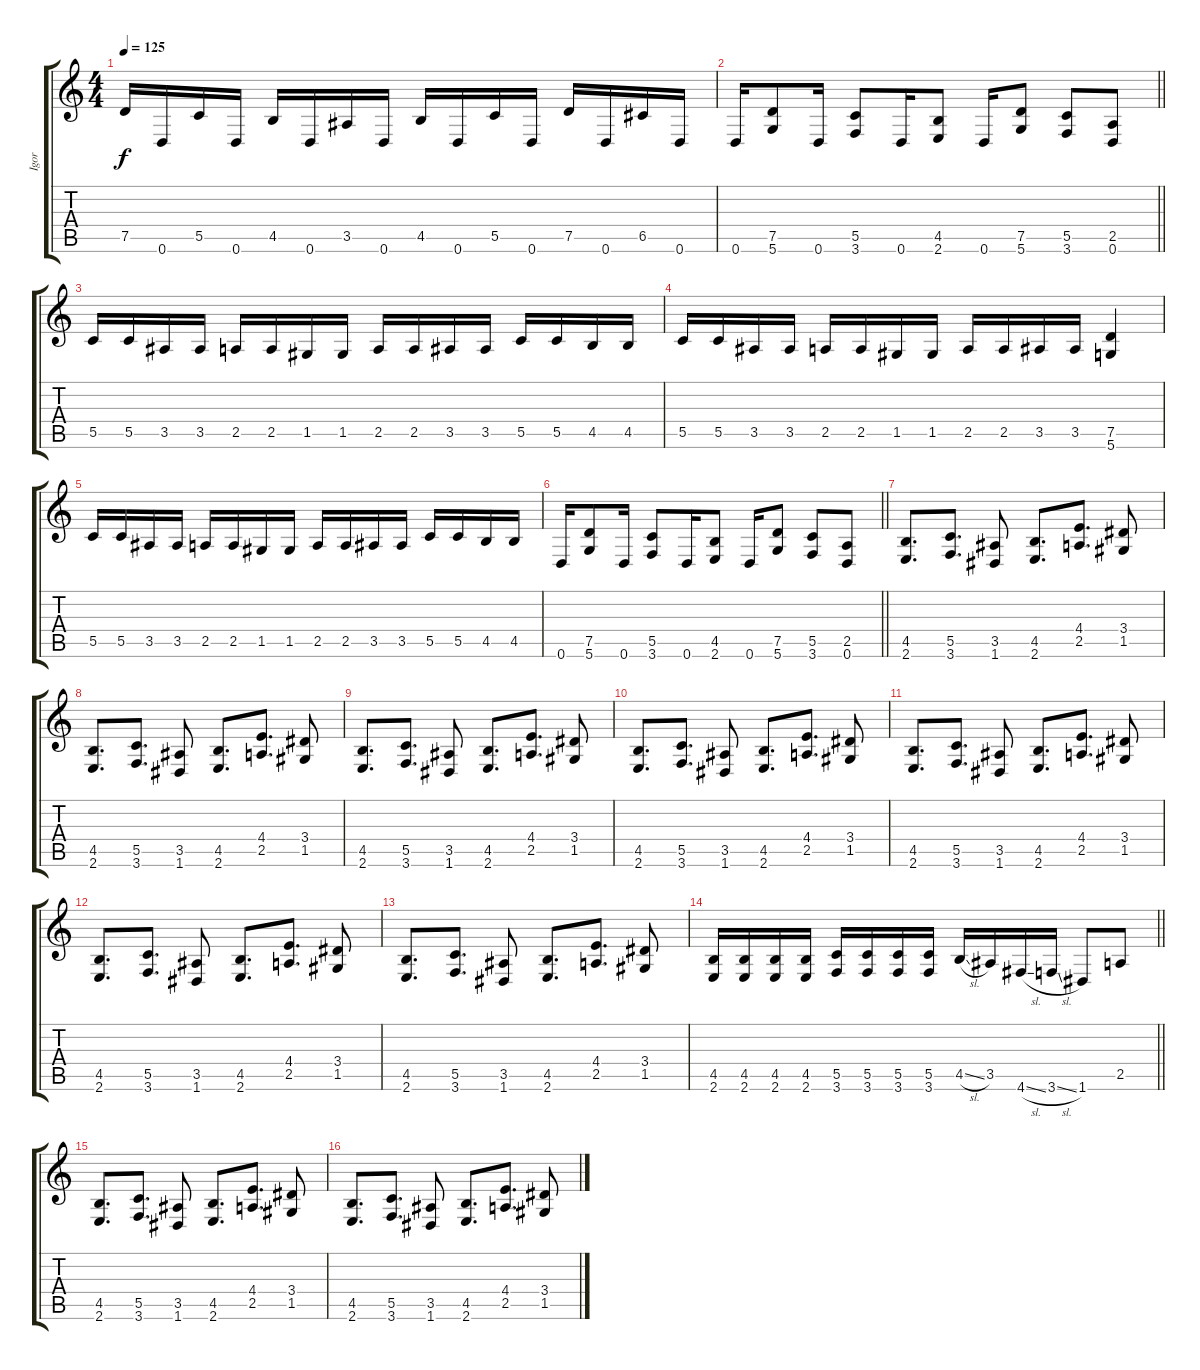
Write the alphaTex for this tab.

\track ("Igor" "Igor") {instrument overdrivenguitar}
\staff {score tabs}
\tuning (D4 A3 F3 C3 G2 D2) {hide}
\ts (4 4)
\tempo 125
\clef g2
\ks c
7.5.16{dy f} 0.6.16 5.5.16 0.6.16 4.5.16 0.6.16 3.5.16 0.6.16 4.5.16 0.6.16 5.5.16 0.6.16 7.5.16 0.6.16 6.5.16 0.6.16 |
\barLineRight lightlight
0.6.16 (7.5 5.6).8 0.6.16 (5.5 3.6).8 0.6.16 (4.5 2.6).8 0.6.16 (7.5 5.6).8 (5.5 3.6).8 (2.5 0.6).8 |
5.5.16 5.5.16 3.5.16 3.5.16 2.5.16 2.5.16 1.5.16 1.5.16 2.5.16 2.5.16 3.5.16 3.5.16 5.5.16 5.5.16 4.5.16 4.5.16 |
5.5.16 5.5.16 3.5.16 3.5.16 2.5.16 2.5.16 1.5.16 1.5.16 2.5.16 2.5.16 3.5.16 3.5.16 (7.5 5.6).4 |
5.5.16 5.5.16 3.5.16 3.5.16 2.5.16 2.5.16 1.5.16 1.5.16 2.5.16 2.5.16 3.5.16 3.5.16 5.5.16 5.5.16 4.5.16 4.5.16 |
\barLineRight lightlight
0.6.16 (7.5 5.6).8 0.6.16 (5.5 3.6).8 0.6.16 (4.5 2.6).8 0.6.16 (7.5 5.6).8 (5.5 3.6).8 (2.5 0.6).8 |
(4.5 2.6).8{d} (5.5 3.6).8{d} (3.5 1.6).8 (4.5 2.6).8{d} (4.4 2.5).8{d} (3.4 1.5).8 |
(4.5 2.6).8{d} (5.5 3.6).8{d} (3.5 1.6).8 (4.5 2.6).8{d} (4.4 2.5).8{d} (3.4 1.5).8 |
(4.5 2.6).8{d} (5.5 3.6).8{d} (3.5 1.6).8 (4.5 2.6).8{d} (4.4 2.5).8{d} (3.4 1.5).8 |
(4.5 2.6).8{d} (5.5 3.6).8{d} (3.5 1.6).8 (4.5 2.6).8{d} (4.4 2.5).8{d} (3.4 1.5).8 |
(4.5 2.6).8{d} (5.5 3.6).8{d} (3.5 1.6).8 (4.5 2.6).8{d} (4.4 2.5).8{d} (3.4 1.5).8 |
(4.5 2.6).8{d} (5.5 3.6).8{d} (3.5 1.6).8 (4.5 2.6).8{d} (4.4 2.5).8{d} (3.4 1.5).8 |
(4.5 2.6).8{d} (5.5 3.6).8{d} (3.5 1.6).8 (4.5 2.6).8{d} (4.4 2.5).8{d} (3.4 1.5).8 |
\barLineRight lightlight
(4.5 2.6).16 (4.5 2.6).16 (4.5 2.6).16 (4.5 2.6).16 (5.5 3.6).16 (5.5 3.6).16 (5.5 3.6).16 (5.5 3.6).16 4.5{sl}.16 3.5.16 4.6{sl}.16 3.6{sl}.16 1.6.8 2.5.8 |
(4.5 2.6).8{d} (5.5 3.6).8{d} (3.5 1.6).8 (4.5 2.6).8{d} (4.4 2.5).8{d} (3.4 1.5).8 |
(4.5 2.6).8{d} (5.5 3.6).8{d} (3.5 1.6).8 (4.5 2.6).8{d} (4.4 2.5).8{d} (3.4 1.5).8
